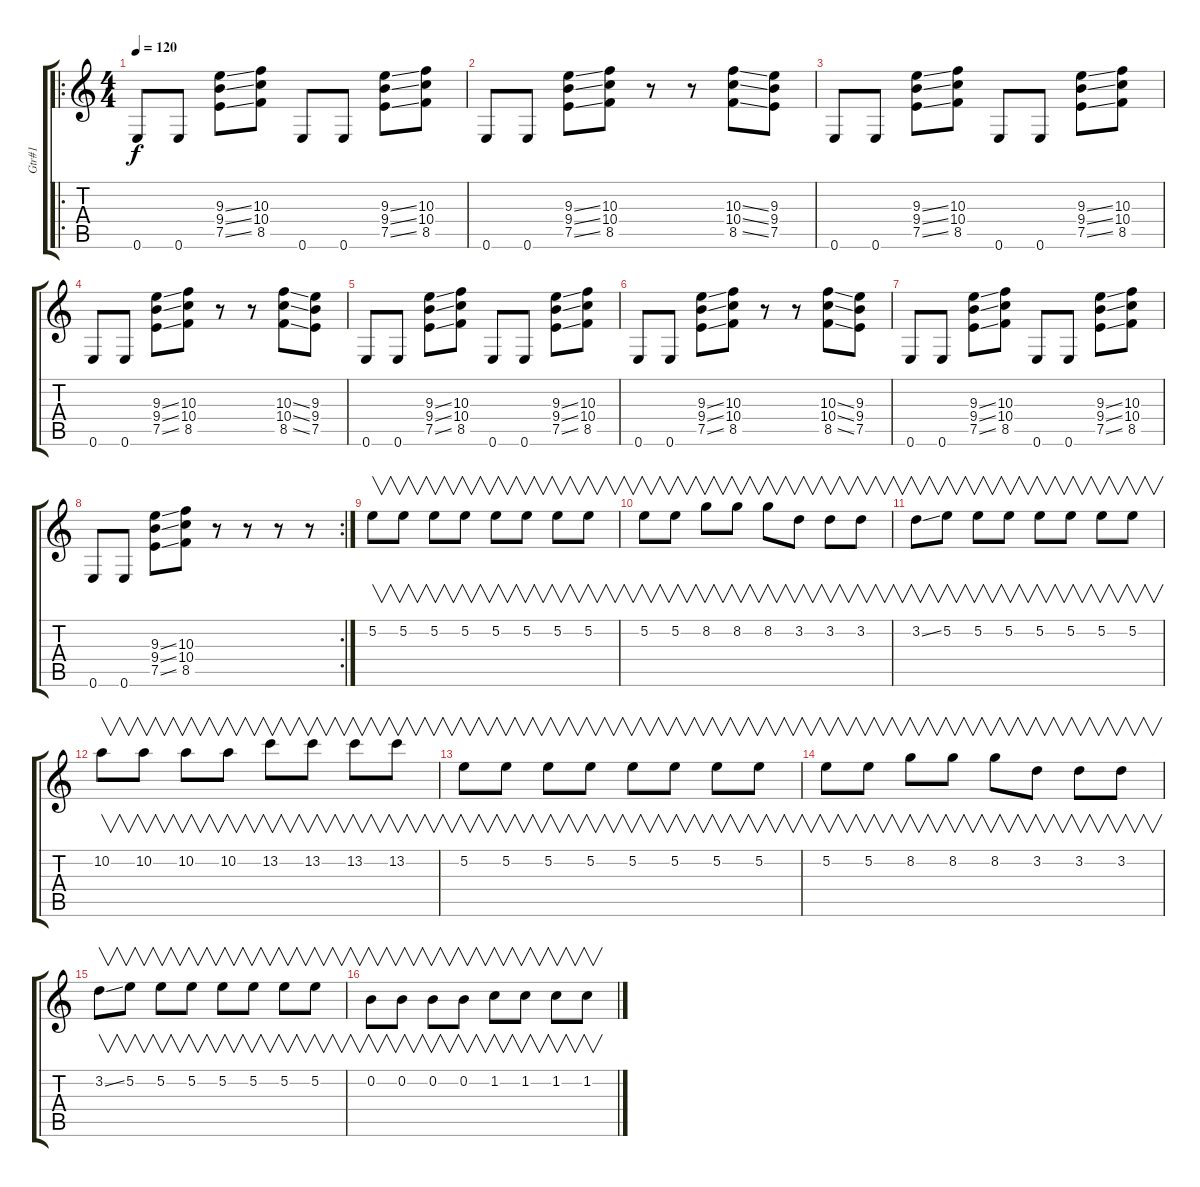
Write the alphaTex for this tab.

\track ("Gtr#1" "Gtr#1") {instrument distortionguitar}
\staff {score tabs}
\tuning (E4 B3 G3 D3 A2 E2) {hide}
\ro
\ts (4 4)
\tempo 120
\clef g2
\ks c
0.6.8{dy f} 0.6.8 (9.3{ss} 9.4{ss} 7.5{ss}).8 (10.3 10.4 8.5).8 0.6.8 0.6.8 (9.3{ss} 9.4{ss} 7.5{ss}).8 (10.3 10.4 8.5).8 |
0.6.8 0.6.8 (9.3{ss} 9.4{ss} 7.5{ss}).8 (10.3 10.4 8.5).8 r.8 r.8 (10.3{ss} 10.4{ss} 8.5{ss}).8 (9.3 9.4 7.5).8 |
0.6.8 0.6.8 (9.3{ss} 9.4{ss} 7.5{ss}).8 (10.3 10.4 8.5).8 0.6.8 0.6.8 (9.3{ss} 9.4{ss} 7.5{ss}).8 (10.3 10.4 8.5).8 |
0.6.8 0.6.8 (9.3{ss} 9.4{ss} 7.5{ss}).8 (10.3 10.4 8.5).8 r.8 r.8 (10.3{ss} 10.4{ss} 8.5{ss}).8 (9.3 9.4 7.5).8 |
0.6.8 0.6.8 (9.3{ss} 9.4{ss} 7.5{ss}).8 (10.3 10.4 8.5).8 0.6.8 0.6.8 (9.3{ss} 9.4{ss} 7.5{ss}).8 (10.3 10.4 8.5).8 |
0.6.8 0.6.8 (9.3{ss} 9.4{ss} 7.5{ss}).8 (10.3 10.4 8.5).8 r.8 r.8 (10.3{ss} 10.4{ss} 8.5{ss}).8 (9.3 9.4 7.5).8 |
0.6.8 0.6.8 (9.3{ss} 9.4{ss} 7.5{ss}).8 (10.3 10.4 8.5).8 0.6.8 0.6.8 (9.3{ss} 9.4{ss} 7.5{ss}).8 (10.3 10.4 8.5).8 |
\rc 2
0.6.8 0.6.8 (9.3{ss} 9.4{ss} 7.5{ss}).8 (10.3 10.4 8.5).8 r.8 r.8 r.8 r.8 |
5.2.8{v} 5.2.8{v} 5.2.8{v} 5.2.8{v} 5.2.8{v} 5.2.8{v} 5.2.8{v} 5.2.8{v} |
5.2.8{v} 5.2.8{v} 8.2.8{v} 8.2.8{v} 8.2.8{v} 3.2.8{v} 3.2.8{v} 3.2.8{v} |
3.2{ss}.8{v} 5.2.8{v} 5.2.8{v} 5.2.8{v} 5.2.8{v} 5.2.8{v} 5.2.8{v} 5.2.8{v} |
10.2.8{v} 10.2.8{v} 10.2.8{v} 10.2.8{v} 13.2.8{v} 13.2.8{v} 13.2.8{v} 13.2.8{v} |
5.2.8{v} 5.2.8{v} 5.2.8{v} 5.2.8{v} 5.2.8{v} 5.2.8{v} 5.2.8{v} 5.2.8{v} |
5.2.8{v} 5.2.8{v} 8.2.8{v} 8.2.8{v} 8.2.8{v} 3.2.8{v} 3.2.8{v} 3.2.8{v} |
3.2{ss}.8{v} 5.2.8{v} 5.2.8{v} 5.2.8{v} 5.2.8{v} 5.2.8{v} 5.2.8{v} 5.2.8{v} |
0.2.8{v} 0.2.8{v} 0.2.8{v} 0.2.8{v} 1.2.8{v} 1.2.8{v} 1.2.8{v} 1.2.8{v}
